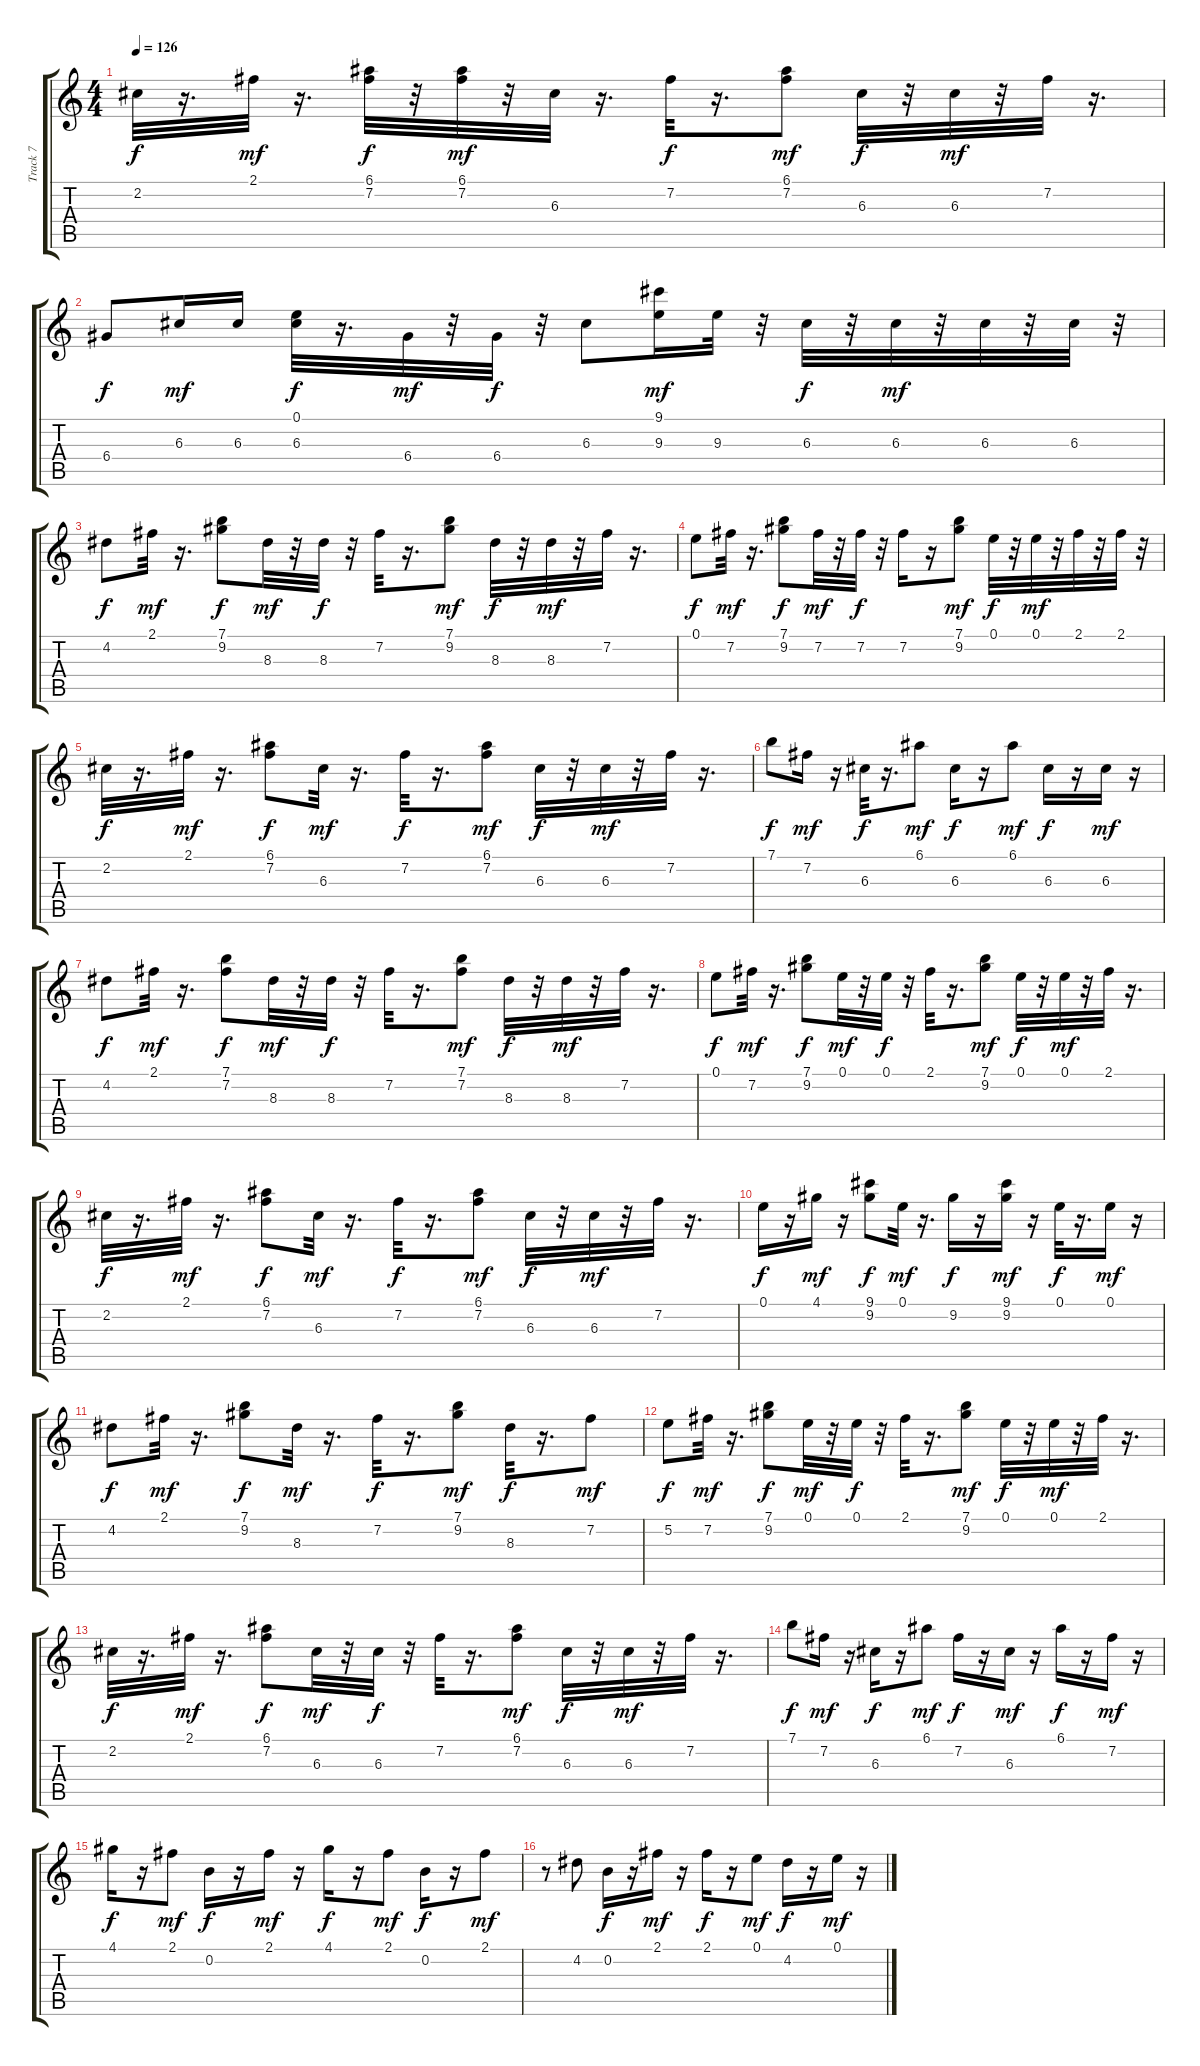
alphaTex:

\track ("Track 7" "Track 7") {instrument electricguitarmuted}
\staff {score tabs}
\tuning (E4 B3 G3 D3 A2 E2) {hide}
\ts (4 4)
\tempo 126
\clef g2
\ks c
2.2.32{dy f} r.16{d} 2.1.32{dy mf} r.16{d} (6.1 7.2).32{dy f} r.32 (6.1 7.2).32{dy mf} r.32 6.3.32 r.16{d} 7.2.32{dy f} r.16{d} (6.1 7.2).8{dy mf} 6.3.32{dy f} r.32 6.3.32{dy mf} r.32 7.2.32 r.16{d} |
6.4.8{dy f} 6.3.16{dy mf} 6.3.16 (0.1 6.3).32{dy f} r.16{d} 6.4.32{dy mf} r.32 6.4.32{dy f} r.32 6.3.8 (9.1 9.3).16{dy mf} 9.3.32 r.32 6.3.32{dy f} r.32 6.3.32{dy mf} r.32 6.3.32 r.32 6.3.32 r.32 |
4.2.8{dy f} 2.1.32{dy mf} r.16{d} (7.1 9.2).8{dy f} 8.3.32{dy mf} r.32 8.3.32{dy f} r.32 7.2.32 r.16{d} (7.1 9.2).8{dy mf} 8.3.32{dy f} r.32 8.3.32{dy mf} r.32 7.2.32 r.16{d} |
0.1.8{dy f} 7.2.32{dy mf} r.16{d} (7.1 9.2).8{dy f} 7.2.32{dy mf} r.32 7.2.32{dy f} r.32 7.2.16 r.16 (7.1 9.2).8{dy mf} 0.1.32{dy f} r.32 0.1.32{dy mf} r.32 2.1.32 r.32 2.1.32 r.32 |
2.2.32{dy f} r.16{d} 2.1.32{dy mf} r.16{d} (6.1 7.2).8{dy f} 6.3.32{dy mf} r.16{d} 7.2.32{dy f} r.16{d} (6.1 7.2).8{dy mf} 6.3.32{dy f} r.32 6.3.32{dy mf} r.32 7.2.32 r.16{d} |
7.1.8{dy f} 7.2.16{dy mf} r.16 6.3.32{dy f} r.16{d} 6.1.8{dy mf} 6.3.16{dy f} r.16 6.1.8{dy mf} 6.3.16{dy f} r.16 6.3.16{dy mf} r.16 |
4.2.8{dy f} 2.1.32{dy mf} r.16{d} (7.1 7.2).8{dy f} 8.3.32{dy mf} r.32 8.3.32{dy f} r.32 7.2.32 r.16{d} (7.1 7.2).8{dy mf} 8.3.32{dy f} r.32 8.3.32{dy mf} r.32 7.2.32 r.16{d} |
0.1.8{dy f} 7.2.32{dy mf} r.16{d} (7.1 9.2).8{dy f} 0.1.32{dy mf} r.32 0.1.32{dy f} r.32 2.1.32 r.16{d} (7.1 9.2).8{dy mf} 0.1.32{dy f} r.32 0.1.32{dy mf} r.32 2.1.32 r.16{d} |
2.2.32{dy f} r.16{d} 2.1.32{dy mf} r.16{d} (6.1 7.2).8{dy f} 6.3.32{dy mf} r.16{d} 7.2.32{dy f} r.16{d} (6.1 7.2).8{dy mf} 6.3.32{dy f} r.32 6.3.32{dy mf} r.32 7.2.32 r.16{d} |
0.1.16{dy f} r.16 4.1.16{dy mf} r.16 (9.1 9.2).8{dy f} 0.1.32{dy mf} r.16{d} 9.2.16{dy f} r.16 (9.1 9.2).16{dy mf} r.16 0.1.32{dy f} r.16{d} 0.1.16{dy mf} r.16 |
4.2.8{dy f} 2.1.32{dy mf} r.16{d} (7.1 9.2).8{dy f} 8.3.32{dy mf} r.16{d} 7.2.32{dy f} r.16{d} (7.1 9.2).8{dy mf} 8.3.32{dy f} r.16{d} 7.2.8{dy mf} |
5.2.8{dy f} 7.2.32{dy mf} r.16{d} (7.1 9.2).8{dy f} 0.1.32{dy mf} r.32 0.1.32{dy f} r.32 2.1.32 r.16{d} (7.1 9.2).8{dy mf} 0.1.32{dy f} r.32 0.1.32{dy mf} r.32 2.1.32 r.16{d} |
2.2.32{dy f} r.16{d} 2.1.32{dy mf} r.16{d} (6.1 7.2).8{dy f} 6.3.32{dy mf} r.32 6.3.32{dy f} r.32 7.2.32 r.16{d} (6.1 7.2).8{dy mf} 6.3.32{dy f} r.32 6.3.32{dy mf} r.32 7.2.32 r.16{d} |
7.1.8{dy f} 7.2.16{dy mf} r.16 6.3.16{dy f} r.16 6.1.8{dy mf} 7.2.16{dy f} r.16 6.3.16{dy mf} r.16 6.1.16{dy f} r.16 7.2.16{dy mf} r.16 |
4.1.16{dy f} r.16 2.1.8{dy mf} 0.2.16{dy f} r.16 2.1.16{dy mf} r.16 4.1.16{dy f} r.16 2.1.8{dy mf} 0.2.16{dy f} r.16 2.1.8{dy mf} |
r.8 4.2.8 0.2.16{dy f} r.16 2.1.16{dy mf} r.16 2.1.16{dy f} r.16 0.1.8{dy mf} 4.2.16{dy f} r.16 0.1.16{dy mf} r.16
